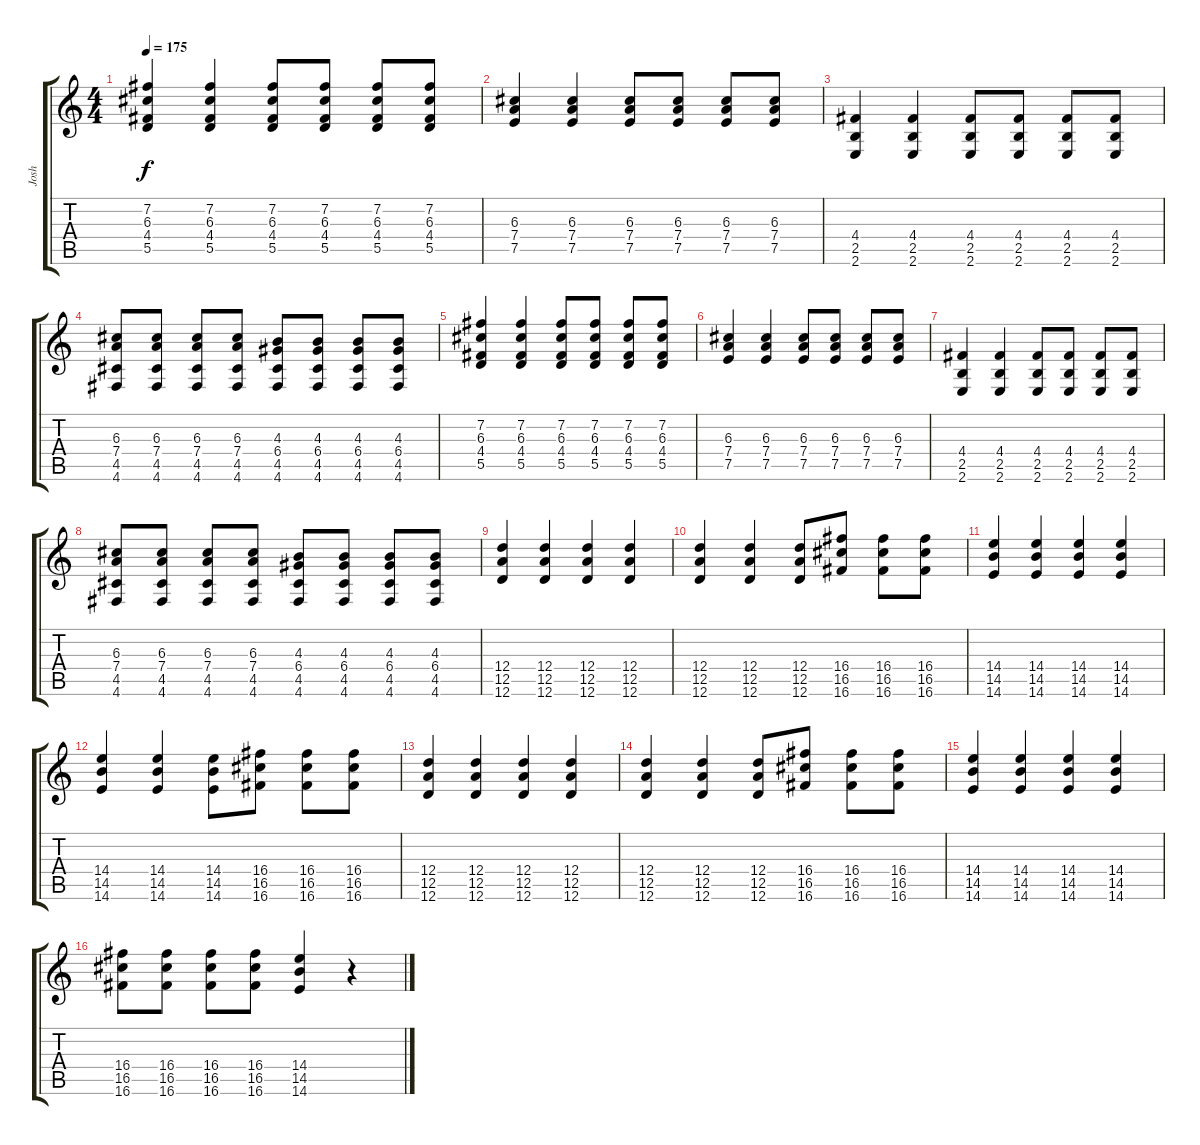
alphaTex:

\track ("Josh" "Josh") {instrument acousticguitarnylon}
\staff {score tabs}
\tuning (E4 B3 G3 D3 A2 D2) {hide}
\ts (4 4)
\tempo 175
\clef g2
\ks c
(7.2 6.3 4.4 5.5).4{dy f} (7.2 6.3 4.4 5.5).4 (7.2 6.3 4.4 5.5).8 (7.2 6.3 4.4 5.5).8 (7.2 6.3 4.4 5.5).8 (7.2 6.3 4.4 5.5).8 |
(6.3 7.4 7.5).4 (6.3 7.4 7.5).4 (6.3 7.4 7.5).8 (6.3 7.4 7.5).8 (6.3 7.4 7.5).8 (6.3 7.4 7.5).8 |
(4.4 2.5 2.6).4 (4.4 2.5 2.6).4 (4.4 2.5 2.6).8 (4.4 2.5 2.6).8 (4.4 2.5 2.6).8 (4.4 2.5 2.6).8 |
(6.3 7.4 4.5 4.6).8 (6.3 7.4 4.5 4.6).8 (6.3 7.4 4.5 4.6).8 (6.3 7.4 4.5 4.6).8 (4.3 6.4 4.5 4.6).8 (4.3 6.4 4.5 4.6).8 (4.3 6.4 4.5 4.6).8 (4.3 6.4 4.5 4.6).8 |
(7.2 6.3 4.4 5.5).4 (7.2 6.3 4.4 5.5).4 (7.2 6.3 4.4 5.5).8 (7.2 6.3 4.4 5.5).8 (7.2 6.3 4.4 5.5).8 (7.2 6.3 4.4 5.5).8 |
(6.3 7.4 7.5).4 (6.3 7.4 7.5).4 (6.3 7.4 7.5).8 (6.3 7.4 7.5).8 (6.3 7.4 7.5).8 (6.3 7.4 7.5).8 |
(4.4 2.5 2.6).4 (4.4 2.5 2.6).4 (4.4 2.5 2.6).8 (4.4 2.5 2.6).8 (4.4 2.5 2.6).8 (4.4 2.5 2.6).8 |
(6.3 7.4 4.5 4.6).8 (6.3 7.4 4.5 4.6).8 (6.3 7.4 4.5 4.6).8 (6.3 7.4 4.5 4.6).8 (4.3 6.4 4.5 4.6).8 (4.3 6.4 4.5 4.6).8 (4.3 6.4 4.5 4.6).8 (4.3 6.4 4.5 4.6).8 |
(12.4 12.5 12.6).4 (12.4 12.5 12.6).4 (12.4 12.5 12.6).4 (12.4 12.5 12.6).4 |
(12.4 12.5 12.6).4 (12.4 12.5 12.6).4 (12.4 12.5 12.6).8 (16.4 16.5 16.6).8 (16.4 16.5 16.6).8 (16.4 16.5 16.6).8 |
(14.4 14.5 14.6).4 (14.4 14.5 14.6).4 (14.4 14.5 14.6).4 (14.4 14.5 14.6).4 |
(14.4 14.5 14.6).4 (14.4 14.5 14.6).4 (14.4 14.5 14.6).8 (16.4 16.5 16.6).8 (16.4 16.5 16.6).8 (16.4 16.5 16.6).8 |
(12.4 12.5 12.6).4 (12.4 12.5 12.6).4 (12.4 12.5 12.6).4 (12.4 12.5 12.6).4 |
(12.4 12.5 12.6).4 (12.4 12.5 12.6).4 (12.4 12.5 12.6).8 (16.4 16.5 16.6).8 (16.4 16.5 16.6).8 (16.4 16.5 16.6).8 |
(14.4 14.5 14.6).4 (14.4 14.5 14.6).4 (14.4 14.5 14.6).4 (14.4 14.5 14.6).4 |
(16.4 16.5 16.6).8 (16.4 16.5 16.6).8 (16.4 16.5 16.6).8 (16.4 16.5 16.6).8 (14.4 14.5 14.6).4 r.4
